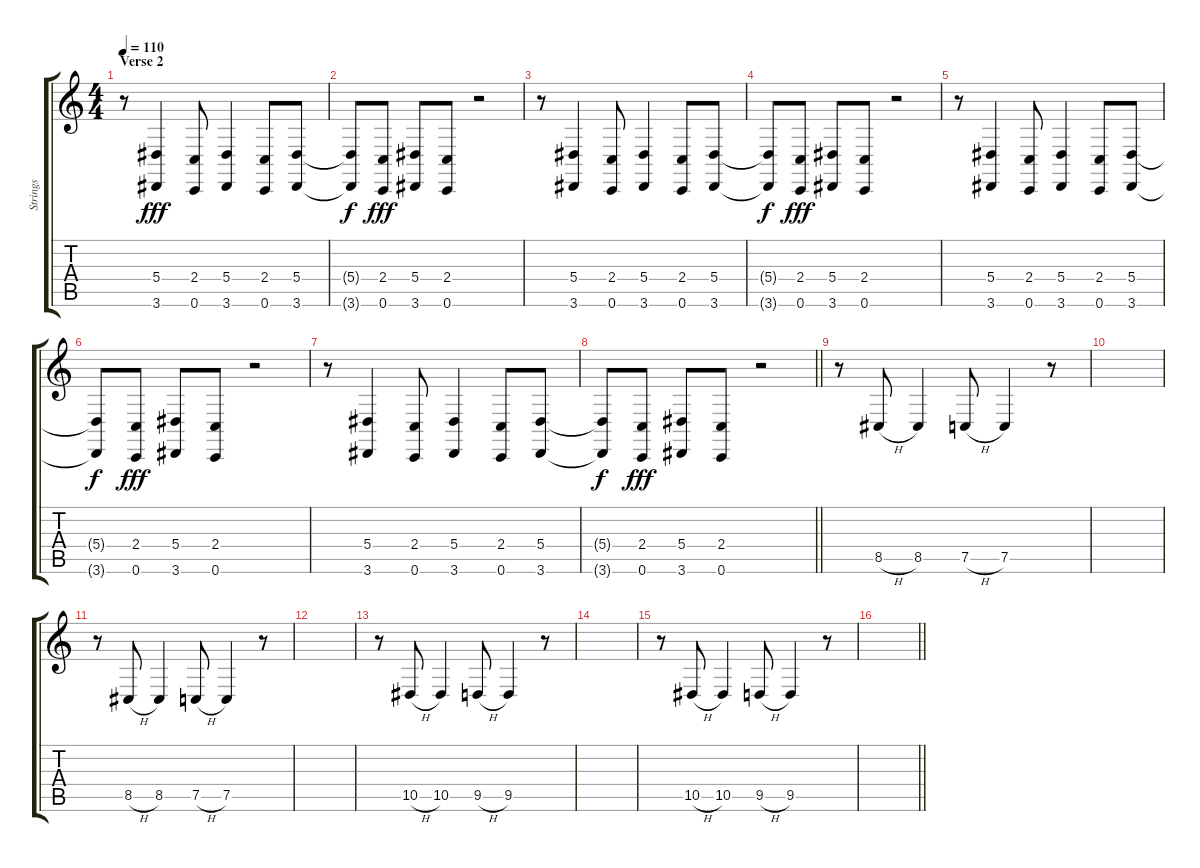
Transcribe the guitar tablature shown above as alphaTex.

\track ("Strings" "Strings") {instrument stringensemble1}
\staff {score tabs}
\tuning (C4 G3 Eb3 Bb2 F2 C2) {hide}
\ts (4 4)
\section ("" "Verse 2")
\tempo 110
\clef g2
\ks c
r.8{dy fff} (5.4 3.6).4 (2.4 0.6).8 (5.4 3.6).4 (2.4 0.6).8 (5.4 3.6).8 |
(5.4{t} 3.6{t}).8{dy f} (2.4 0.6).8{dy fff} (5.4 3.6).8 (2.4 0.6).8 r.2 |
r.8 (5.4 3.6).4 (2.4 0.6).8 (5.4 3.6).4 (2.4 0.6).8 (5.4 3.6).8 |
(5.4{t} 3.6{t}).8{dy f} (2.4 0.6).8{dy fff} (5.4 3.6).8 (2.4 0.6).8 r.2 |
r.8 (5.4 3.6).4 (2.4 0.6).8 (5.4 3.6).4 (2.4 0.6).8 (5.4 3.6).8 |
(5.4{t} 3.6{t}).8{dy f} (2.4 0.6).8{dy fff} (5.4 3.6).8 (2.4 0.6).8 r.2 |
r.8 (5.4 3.6).4 (2.4 0.6).8 (5.4 3.6).4 (2.4 0.6).8 (5.4 3.6).8 |
\barLineRight lightlight
(5.4{t} 3.6{t}).8{dy f} (2.4 0.6).8{dy fff} (5.4 3.6).8 (2.4 0.6).8 r.2 |
r.8 8.5{h}.8 8.5.4 7.5{h}.8 7.5.4 r.8 |
|
r.8 8.5{h}.8 8.5.4 7.5{h}.8 7.5.4 r.8 |
|
r.8 10.5{h}.8 10.5.4 9.5{h}.8 9.5.4 r.8 |
|
r.8 10.5{h}.8 10.5.4 9.5{h}.8 9.5.4 r.8 |
\barLineRight lightlight
